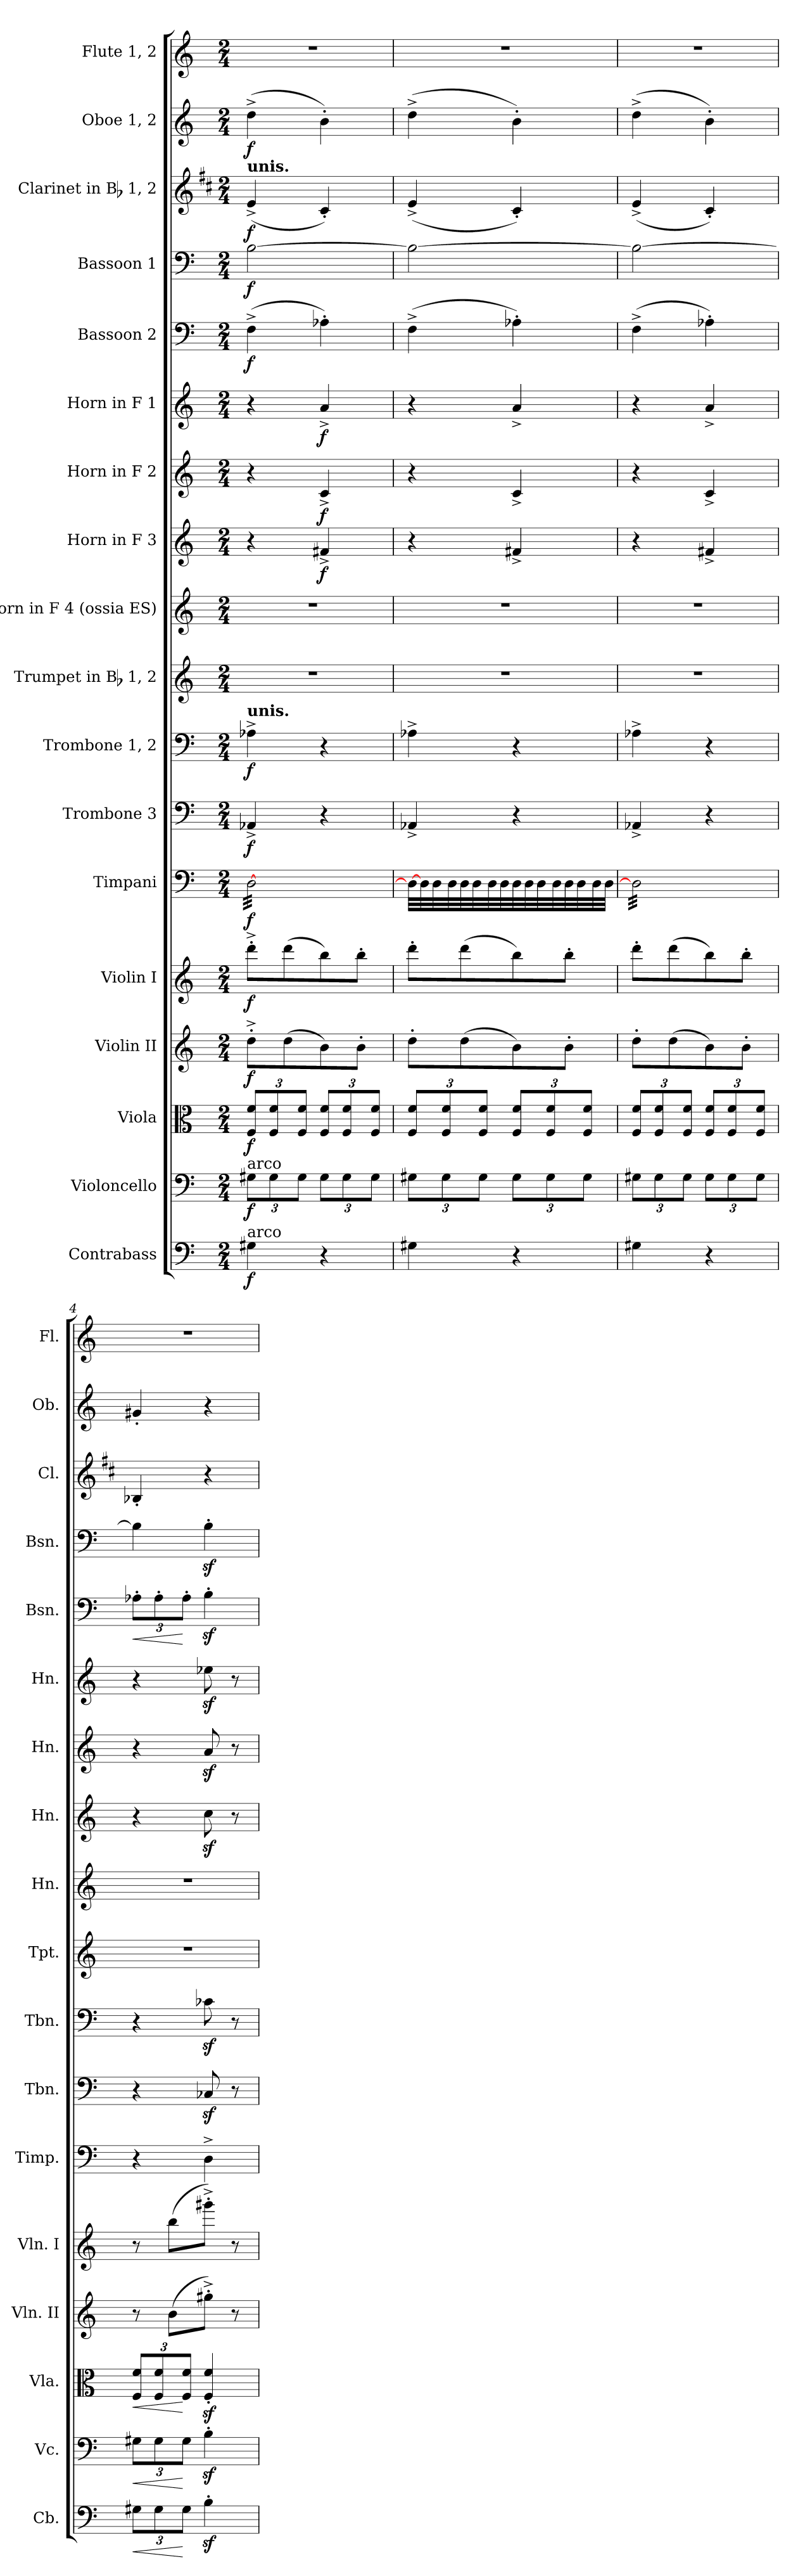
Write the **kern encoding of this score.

**kern	**dynam	**kern	**dynam	**kern	**dynam	**kern	**dynam	**kern	**dynam	**kern	**dynam	**kern	**dynam	**kern	**dynam	**kern	**kern	**kern	**dynam	**kern	**dynam	**kern	**dynam	**kern	**dynam	**kern	**dynam	**kern	**dynam	**kern	**dynam	**kern
*part18	*part18	*part17	*part17	*part16	*part16	*part15	*part15	*part14	*part14	*part13	*part13	*part12	*part12	*part11	*part11	*part10	*part9	*part8	*part8	*part7	*part7	*part6	*part6	*part5	*part5	*part4	*part4	*part3	*part3	*part2	*part2	*part1
*staff18	*staff18	*staff17	*staff17	*staff16	*staff16	*staff15	*staff15	*staff14	*staff14	*staff13	*staff13	*staff12	*staff12	*staff11	*staff11	*staff10	*staff9	*staff8	*staff8	*staff7	*staff7	*staff6	*staff6	*staff5	*staff5	*staff4	*staff4	*staff3	*staff3	*staff2	*staff2	*staff1
*I"Contrabass	*	*I"Violoncello	*	*I"Viola	*	*I"Violin II	*	*I"Violin I	*	*I"Timpani	*	*I"Trombone 3	*	*I"Trombone 1, 2	*	*I"Trumpet in Bb 1, 2	*I"Horn in F 4 (ossia ES)	*I"Horn in F 3	*	*I"Horn in F 2	*	*I"Horn in F 1	*	*I"Bassoon 2	*	*I"Bassoon 1	*	*I"Clarinet in Bb 1, 2	*	*I"Oboe 1, 2	*	*I"Flute 1, 2
*I'Cb.	*	*I'Vc.	*	*I'Vla.	*	*I'Vln. II	*	*I'Vln. I	*	*I'Timp.	*	*I'Tbn.	*	*I'Tbn.	*	*I'Tpt.	*I'Hn.	*I'Hn.	*	*I'Hn.	*	*I'Hn.	*	*I'Bsn.	*	*I'Bsn.	*	*I'Cl.	*	*I'Ob.	*	*I'Fl.
*clefF4	*	*clefF4	*	*clefC3	*	*clefG2	*	*clefG2	*	*clefF4	*	*clefF4	*	*clefF4	*	*clefG2	*clefG2	*clefG2	*	*clefG2	*	*clefG2	*	*clefF4	*	*clefF4	*	*clefG2	*	*clefG2	*	*clefG2
*ITrd7c12	*	*	*	*	*	*	*	*	*	*	*	*	*	*	*	*ITrd1c2	*ITrd4c7	*ITrd4c7	*	*ITrd4c7	*	*ITrd4c7	*	*	*	*	*	*ITrd1c2	*	*	*	*
*k[]	*	*k[]	*	*k[]	*	*k[]	*	*k[]	*	*k[]	*	*k[]	*	*k[]	*	*k[b-e-]	*k[b-]	*k[b-]	*	*k[b-]	*	*k[b-]	*	*k[]	*	*k[]	*	*k[]	*	*k[]	*	*k[]
*C:	*	*C:	*	*C:	*	*C:	*	*C:	*	*C:	*	*C:	*	*C:	*	*B-:	*F:	*F:	*	*F:	*	*F:	*	*C:	*	*C:	*	*C:	*	*C:	*	*C:
*M2/4	*	*M2/4	*	*M2/4	*	*M2/4	*	*M2/4	*	*M2/4	*	*M2/4	*	*M2/4	*	*M2/4	*M2/4	*M2/4	*	*M2/4	*	*M2/4	*	*M2/4	*	*M2/4	*	*M2/4	*	*M2/4	*	*M2/4
=1	=1	=1	=1	=1	=1	=1	=1	=1	=1	=1	=1	=1	=1	=1	=1	=1	=1	=1	=1	=1	=1	=1	=1	=1	=1	=1	=1	=1	=1	=1	=1	=1
!	!	!	!	!	!	!	!	!	!	!	!	!	!	!	!	!	!	!	!	!	!	!	!	!	!	!	!	!LO:TX:a:B:t=unis.	!	!	!	!
!	!	!	!	!	!	!	!	!	!	!	!	!	!	!LO:TX:a:B:t=unis.	!	!	!	!	!	!	!	!	!	!	!	!	!	!	!	!	!	!
!	!	!LO:TX:a:t=arco	!	!	!	!	!	!	!	!	!	!	!	!	!	!	!	!	!	!	!	!	!	!	!	!	!	!	!	!	!	!
!LO:TX:a:t=arco	!	!	!	!	!	!	!	!	!	!	!	!	!	!	!	!	!	!	!	!	!	!	!	!	!	!	!	!	!	!	!	!
*	*	*	*	*	*	*	*	*	*	*tremolo	*	*	*	*	*	*	*	*	*	*	*	*	*	*	*	*	*	*	*	*	*	*
4GG#X	f	12G#XL	f	12F 12fL	f	8dd'^L	f	8ddd'^L	f	[32DLLL	f	4AA-X^	f	4A-X^	f	2r	2r	4r	.	4r	.	4r	.	(4F^	f	[2B	f	(4d^	f	(4dd^	f	2r
.	.	.	.	.	.	.	.	.	.	32D	.	.	.	.	.	.	.	.	.	.	.	.	.	.	.	.	.	.	.	.	.	.
.	.	.	.	.	.	.	.	.	.	32D	.	.	.	.	.	.	.	.	.	.	.	.	.	.	.	.	.	.	.	.	.	.
.	.	12G#	.	12F 12f	.	.	.	.	.	.	.	.	.	.	.	.	.	.	.	.	.	.	.	.	.	.	.	.	.	.	.	.
.	.	.	.	.	.	.	.	.	.	32D	.	.	.	.	.	.	.	.	.	.	.	.	.	.	.	.	.	.	.	.	.	.
.	.	.	.	.	.	(8dd	.	(8ddd	.	32D	.	.	.	.	.	.	.	.	.	.	.	.	.	.	.	.	.	.	.	.	.	.
.	.	.	.	.	.	.	.	.	.	32D	.	.	.	.	.	.	.	.	.	.	.	.	.	.	.	.	.	.	.	.	.	.
.	.	12G#J	.	12F 12fJ	.	.	.	.	.	.	.	.	.	.	.	.	.	.	.	.	.	.	.	.	.	.	.	.	.	.	.	.
.	.	.	.	.	.	.	.	.	.	32D	.	.	.	.	.	.	.	.	.	.	.	.	.	.	.	.	.	.	.	.	.	.
.	.	.	.	.	.	.	.	.	.	32D	.	.	.	.	.	.	.	.	.	.	.	.	.	.	.	.	.	.	.	.	.	.
4r	.	12G#L	.	12F 12fL	.	8b)	.	8bb)	.	32D	.	4r	.	4r	.	.	.	4Bn^	f	4F^	f	4d^	f	4A-X')	.	.	.	4B')	.	4b')	.	.
.	.	.	.	.	.	.	.	.	.	32D	.	.	.	.	.	.	.	.	.	.	.	.	.	.	.	.	.	.	.	.	.	.
.	.	.	.	.	.	.	.	.	.	32D	.	.	.	.	.	.	.	.	.	.	.	.	.	.	.	.	.	.	.	.	.	.
.	.	12G#	.	12F 12f	.	.	.	.	.	.	.	.	.	.	.	.	.	.	.	.	.	.	.	.	.	.	.	.	.	.	.	.
.	.	.	.	.	.	.	.	.	.	32D	.	.	.	.	.	.	.	.	.	.	.	.	.	.	.	.	.	.	.	.	.	.
.	.	.	.	.	.	8b'J	.	8bb'J	.	32D	.	.	.	.	.	.	.	.	.	.	.	.	.	.	.	.	.	.	.	.	.	.
.	.	.	.	.	.	.	.	.	.	32D	.	.	.	.	.	.	.	.	.	.	.	.	.	.	.	.	.	.	.	.	.	.
.	.	12G#J	.	12F 12fJ	.	.	.	.	.	.	.	.	.	.	.	.	.	.	.	.	.	.	.	.	.	.	.	.	.	.	.	.
.	.	.	.	.	.	.	.	.	.	32D	.	.	.	.	.	.	.	.	.	.	.	.	.	.	.	.	.	.	.	.	.	.
.	.	.	.	.	.	.	.	.	.	32DJJJ	.	.	.	.	.	.	.	.	.	.	.	.	.	.	.	.	.	.	.	.	.	.
*	*	*	*	*	*	*	*	*	*	*Xtremolo	*	*	*	*	*	*	*	*	*	*	*	*	*	*	*	*	*	*	*	*	*	*
=2	=2	=2	=2	=2	=2	=2	=2	=2	=2	=2	=2	=2	=2	=2	=2	=2	=2	=2	=2	=2	=2	=2	=2	=2	=2	=2	=2	=2	=2	=2	=2	=2
4GG#X	.	12G#XL	.	12F 12fL	.	8dd'L	.	8ddd'L	.	32DLLL_	.	4AA-X^	.	4A-X^	.	2r	2r	4r	.	4r	.	4r	.	(4F^	.	2B_	.	(4d^	.	(4dd^	.	2r
.	.	.	.	.	.	.	.	.	.	32D	.	.	.	.	.	.	.	.	.	.	.	.	.	.	.	.	.	.	.	.	.	.
.	.	.	.	.	.	.	.	.	.	32D	.	.	.	.	.	.	.	.	.	.	.	.	.	.	.	.	.	.	.	.	.	.
.	.	12G#	.	12F 12f	.	.	.	.	.	.	.	.	.	.	.	.	.	.	.	.	.	.	.	.	.	.	.	.	.	.	.	.
.	.	.	.	.	.	.	.	.	.	32D	.	.	.	.	.	.	.	.	.	.	.	.	.	.	.	.	.	.	.	.	.	.
.	.	.	.	.	.	(8dd	.	(8ddd	.	32D	.	.	.	.	.	.	.	.	.	.	.	.	.	.	.	.	.	.	.	.	.	.
.	.	.	.	.	.	.	.	.	.	32D	.	.	.	.	.	.	.	.	.	.	.	.	.	.	.	.	.	.	.	.	.	.
.	.	12G#J	.	12F 12fJ	.	.	.	.	.	.	.	.	.	.	.	.	.	.	.	.	.	.	.	.	.	.	.	.	.	.	.	.
.	.	.	.	.	.	.	.	.	.	32D	.	.	.	.	.	.	.	.	.	.	.	.	.	.	.	.	.	.	.	.	.	.
.	.	.	.	.	.	.	.	.	.	32D	.	.	.	.	.	.	.	.	.	.	.	.	.	.	.	.	.	.	.	.	.	.
4r	.	12G#L	.	12F 12fL	.	8b)	.	8bb)	.	32D	.	4r	.	4r	.	.	.	4Bn^	.	4F^	.	4d^	.	4A-X')	.	.	.	4B')	.	4b')	.	.
.	.	.	.	.	.	.	.	.	.	32D	.	.	.	.	.	.	.	.	.	.	.	.	.	.	.	.	.	.	.	.	.	.
.	.	.	.	.	.	.	.	.	.	32D	.	.	.	.	.	.	.	.	.	.	.	.	.	.	.	.	.	.	.	.	.	.
.	.	12G#	.	12F 12f	.	.	.	.	.	.	.	.	.	.	.	.	.	.	.	.	.	.	.	.	.	.	.	.	.	.	.	.
.	.	.	.	.	.	.	.	.	.	32D	.	.	.	.	.	.	.	.	.	.	.	.	.	.	.	.	.	.	.	.	.	.
.	.	.	.	.	.	8b'J	.	8bb'J	.	32D	.	.	.	.	.	.	.	.	.	.	.	.	.	.	.	.	.	.	.	.	.	.
.	.	.	.	.	.	.	.	.	.	32D	.	.	.	.	.	.	.	.	.	.	.	.	.	.	.	.	.	.	.	.	.	.
.	.	12G#J	.	12F 12fJ	.	.	.	.	.	.	.	.	.	.	.	.	.	.	.	.	.	.	.	.	.	.	.	.	.	.	.	.
.	.	.	.	.	.	.	.	.	.	32D	.	.	.	.	.	.	.	.	.	.	.	.	.	.	.	.	.	.	.	.	.	.
.	.	.	.	.	.	.	.	.	.	32DJJJ	.	.	.	.	.	.	.	.	.	.	.	.	.	.	.	.	.	.	.	.	.	.
=3	=3	=3	=3	=3	=3	=3	=3	=3	=3	=3	=3	=3	=3	=3	=3	=3	=3	=3	=3	=3	=3	=3	=3	=3	=3	=3	=3	=3	=3	=3	=3	=3
*	*	*	*	*	*	*	*	*	*	*tremolo	*	*	*	*	*	*	*	*	*	*	*	*	*	*	*	*	*	*	*	*	*	*
4GG#X	.	12G#XL	.	12F 12fL	.	8dd'L	.	8ddd'L	.	32D]LLL	.	4AA-X^	.	4A-X^	.	2r	2r	4r	.	4r	.	4r	.	(4F^	.	2B_	.	(4d^	.	(4dd^	.	2r
.	.	.	.	.	.	.	.	.	.	32D	.	.	.	.	.	.	.	.	.	.	.	.	.	.	.	.	.	.	.	.	.	.
.	.	.	.	.	.	.	.	.	.	32D	.	.	.	.	.	.	.	.	.	.	.	.	.	.	.	.	.	.	.	.	.	.
.	.	12G#	.	12F 12f	.	.	.	.	.	.	.	.	.	.	.	.	.	.	.	.	.	.	.	.	.	.	.	.	.	.	.	.
.	.	.	.	.	.	.	.	.	.	32D	.	.	.	.	.	.	.	.	.	.	.	.	.	.	.	.	.	.	.	.	.	.
.	.	.	.	.	.	(8dd	.	(8ddd	.	32D	.	.	.	.	.	.	.	.	.	.	.	.	.	.	.	.	.	.	.	.	.	.
.	.	.	.	.	.	.	.	.	.	32D	.	.	.	.	.	.	.	.	.	.	.	.	.	.	.	.	.	.	.	.	.	.
.	.	12G#J	.	12F 12fJ	.	.	.	.	.	.	.	.	.	.	.	.	.	.	.	.	.	.	.	.	.	.	.	.	.	.	.	.
.	.	.	.	.	.	.	.	.	.	32D	.	.	.	.	.	.	.	.	.	.	.	.	.	.	.	.	.	.	.	.	.	.
.	.	.	.	.	.	.	.	.	.	32D	.	.	.	.	.	.	.	.	.	.	.	.	.	.	.	.	.	.	.	.	.	.
4r	.	12G#L	.	12F 12fL	.	8b)	.	8bb)	.	32D	.	4r	.	4r	.	.	.	4Bn^	.	4F^	.	4d^	.	4A-X')	.	.	.	4B')	.	4b')	.	.
.	.	.	.	.	.	.	.	.	.	32D	.	.	.	.	.	.	.	.	.	.	.	.	.	.	.	.	.	.	.	.	.	.
.	.	.	.	.	.	.	.	.	.	32D	.	.	.	.	.	.	.	.	.	.	.	.	.	.	.	.	.	.	.	.	.	.
.	.	12G#	.	12F 12f	.	.	.	.	.	.	.	.	.	.	.	.	.	.	.	.	.	.	.	.	.	.	.	.	.	.	.	.
.	.	.	.	.	.	.	.	.	.	32D	.	.	.	.	.	.	.	.	.	.	.	.	.	.	.	.	.	.	.	.	.	.
.	.	.	.	.	.	8b'J	.	8bb'J	.	32D	.	.	.	.	.	.	.	.	.	.	.	.	.	.	.	.	.	.	.	.	.	.
.	.	.	.	.	.	.	.	.	.	32D	.	.	.	.	.	.	.	.	.	.	.	.	.	.	.	.	.	.	.	.	.	.
.	.	12G#J	.	12F 12fJ	.	.	.	.	.	.	.	.	.	.	.	.	.	.	.	.	.	.	.	.	.	.	.	.	.	.	.	.
.	.	.	.	.	.	.	.	.	.	32D	.	.	.	.	.	.	.	.	.	.	.	.	.	.	.	.	.	.	.	.	.	.
.	.	.	.	.	.	.	.	.	.	32DJJJ	.	.	.	.	.	.	.	.	.	.	.	.	.	.	.	.	.	.	.	.	.	.
*	*	*	*	*	*	*	*	*	*	*Xtremolo	*	*	*	*	*	*	*	*	*	*	*	*	*	*	*	*	*	*	*	*	*	*
=4	=4	=4	=4	=4	=4	=4	=4	=4	=4	=4	=4	=4	=4	=4	=4	=4	=4	=4	=4	=4	=4	=4	=4	=4	=4	=4	=4	=4	=4	=4	=4	=4
!	!LO:HP:b	!	!LO:HP:b	!	!LO:HP:b	!	!	!	!	!	!	!	!	!	!	!	!	!	!	!	!	!	!	!	!LO:HP:b	!	!	!	!	!	!	!
12GG#XL	<	12G#XL	<	12F 12fL	<	8r	.	8r	.	4r	.	4r	.	4r	.	2r	2r	4r	.	4r	.	4r	.	12A-X'L	<	4B]	.	4A-X'	.	4g#X'	.	2r
12GG#	.	12G#	.	12F 12f	.	.	.	.	.	.	.	.	.	.	.	.	.	.	.	.	.	.	.	12A-'	.	.	.	.	.	.	.	.
.	.	.	.	.	.	(8bL	.	(8bbL	.	.	.	.	.	.	.	.	.	.	.	.	.	.	.	.	.	.	.	.	.	.	.	.
12GG#J	[	12G#J	[	12F 12fJ	[	.	.	.	.	.	.	.	.	.	.	.	.	.	.	.	.	.	.	12A-'J	[	.	.	.	.	.	.	.
4BBz'	.	4Bz'	.	4Fz' 4fz'	.	8gg#X'^J)	.	8ggg#X'^J)	.	4D^	.	8C-XzL	.	8c-XzL	.	.	.	8fzL	.	8dzL	.	8a-XzL	.	4Bz'	.	4Bz'	.	4r	.	4r	.	.
.	.	.	.	.	.	8r	.	8r	.	.	.	8r	.	8r	.	.	.	8r	.	8r	.	8r	.	.	.	.	.	.	.	.	.	.
=	=	=	=	=	=	=	=	=	=	=	=	=	=	=	=	=	=	=	=	=	=	=	=	=	=	=	=	=	=	=	=	=
*-	*-	*-	*-	*-	*-	*-	*-	*-	*-	*-	*-	*-	*-	*-	*-	*-	*-	*-	*-	*-	*-	*-	*-	*-	*-	*-	*-	*-	*-	*-	*-	*-
